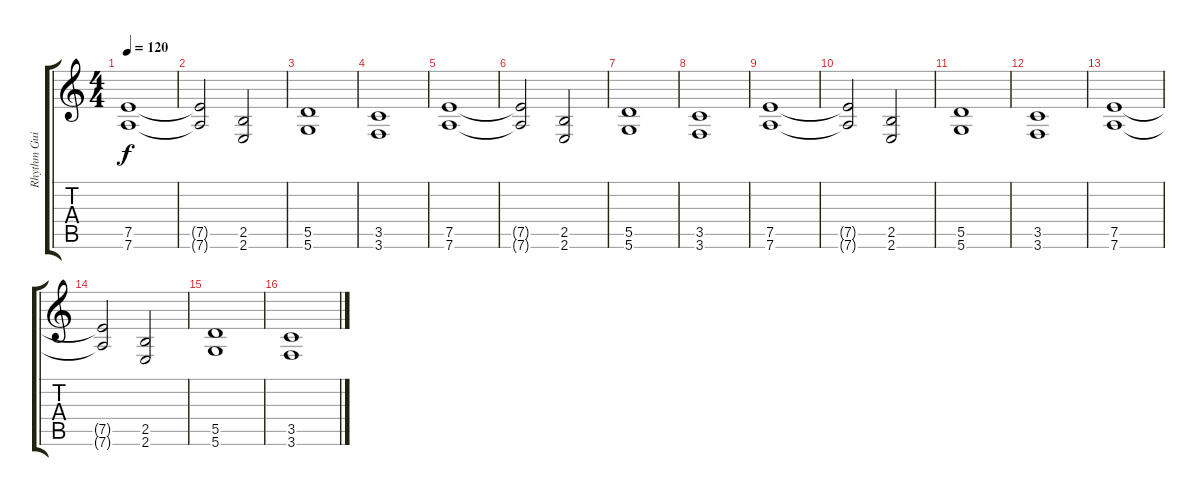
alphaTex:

\track ("Rhythm Guitar" "Rhythm Gui") {instrument distortionguitar}
\staff {score tabs}
\tuning (E4 B3 G3 D3 A2 D2) {hide}
\ts (4 4)
\tempo 120
\clef g2
\ks c
(7.5 7.6).1{dy f instrument distortionguitar} |
(7.5{t} 7.6{t}).2 (2.5 2.6).2 |
(5.5 5.6).1 |
(3.5 3.6).1 |
(7.5 7.6).1 |
(7.5{t} 7.6{t}).2 (2.5 2.6).2 |
(5.5 5.6).1 |
(3.5 3.6).1 |
(7.5 7.6).1 |
(7.5{t} 7.6{t}).2 (2.5 2.6).2 |
(5.5 5.6).1 |
(3.5 3.6).1 |
(7.5 7.6).1 |
(7.5{t} 7.6{t}).2 (2.5 2.6).2 |
(5.5 5.6).1 |
(3.5 3.6).1
